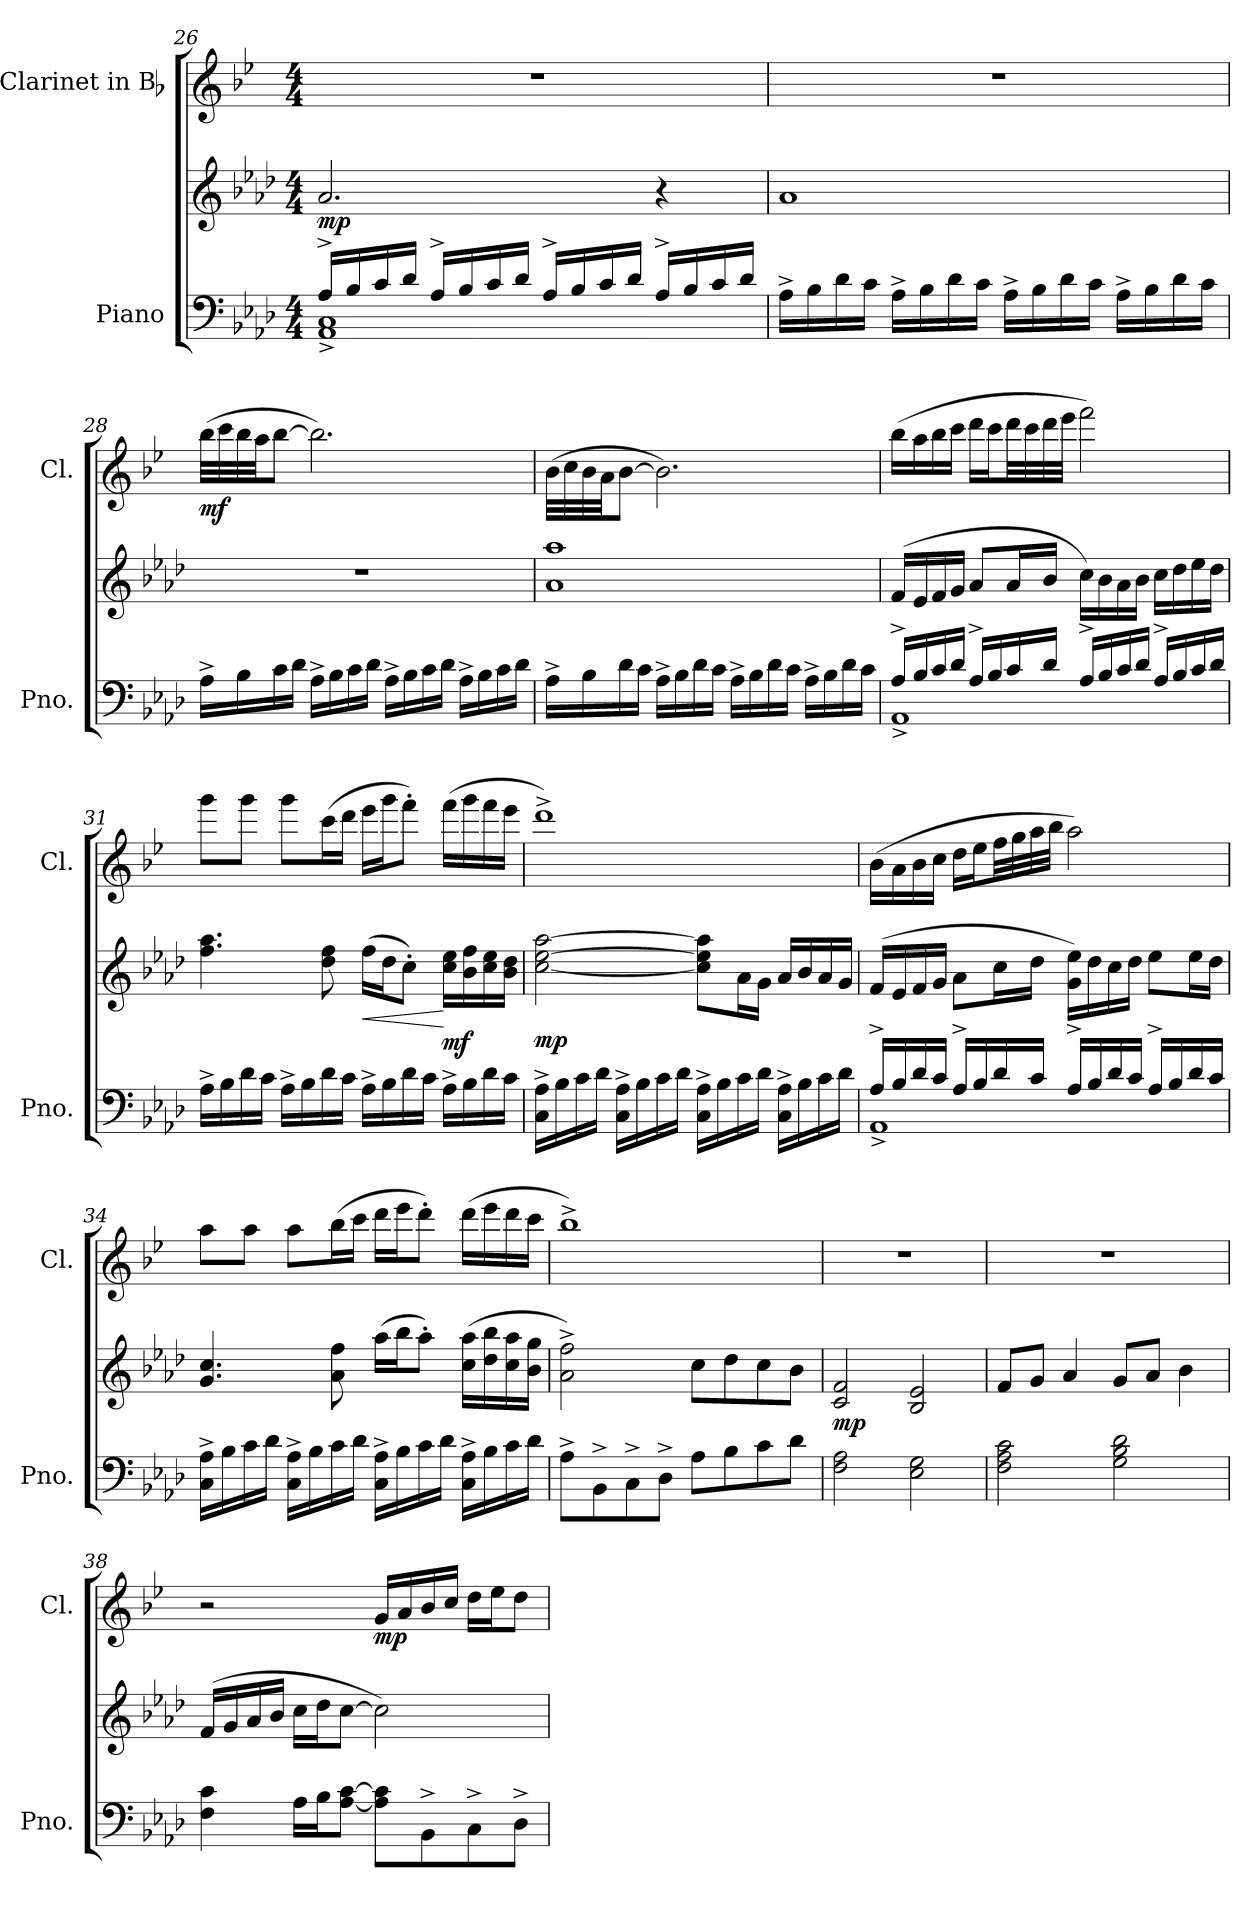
**kern	**kern	**dynam	**kern	**dynam
*part2	*part2	*part2	*part1	*part1
*staff3	*staff2	*staff2/3	*staff1	*staff1
*I"Piano	*	*	*I"Clarinet in Bb	*
*I'Pno.	*	*	*I'Cl.	*
!!LO:LB:g=z
*clefF4	*clefG2	*	*clefG2	*
*	*	*	*ITrd1c2	*
*k[b-e-a-d-]	*k[b-e-a-d-]	*	*k[b-e-a-d-]	*
*A-:	*A-:	*	*A-:	*
*M4/4	*M4/4	*	*M4/4	*
=26	=26	=26	=26	=26
*^	*	*	*	*
16A-^i/LL	1AA-i^ 1Ci^	2.a-i/	mp	1r	.
16B-i/	.	.	.	.	.
16ci/	.	.	.	.	.
16d-i/JJ	.	.	.	.	.
16A-^i/LL	.	.	.	.	.
16B-i/	.	.	.	.	.
16ci/	.	.	.	.	.
16d-i/JJ	.	.	.	.	.
16A-^i/LL	.	.	.	.	.
16B-i/	.	.	.	.	.
16ci/	.	.	.	.	.
16d-i/JJ	.	.	.	.	.
16A-^i/LL	.	4r	.	.	.
16B-i/	.	.	.	.	.
16ci/	.	.	.	.	.
16d-i/JJ	.	.	.	.	.
*v	*v	*	*	*	*
=27	=27	=27	=27	=27
16A-^i\LL	1a-i	.	1r	.
16B-i\	.	.	.	.
16d-i\	.	.	.	.
16ci\JJ	.	.	.	.
16A-^i\LL	.	.	.	.
16B-i\	.	.	.	.
16d-i\	.	.	.	.
16ci\JJ	.	.	.	.
16A-^i\LL	.	.	.	.
16B-i\	.	.	.	.
16d-i\	.	.	.	.
16ci\JJ	.	.	.	.
16A-^i\LL	.	.	.	.
16B-i\	.	.	.	.
16d-i\	.	.	.	.
16ci\JJ	.	.	.	.
!!LO:LB:g=z
=28	=28	=28	=28	=28
16A-^i\LL	1r	.	(32aa-i\LLL	mf
.	.	.	32bb-i\	.
16B-i\	.	.	32aa-i\	.
.	.	.	32ggi\JJ	.
16ci\	.	.	[>8aa-i\J	.
16d-i\JJ	.	.	.	.
16A-^i\LL	.	.	2.aa-i\])	.
16B-i\	.	.	.	.
16ci\	.	.	.	.
16d-i\JJ	.	.	.	.
16A-^i\LL	.	.	.	.
16B-i\	.	.	.	.
16ci\	.	.	.	.
16d-i\JJ	.	.	.	.
16A-^i\LL	.	.	.	.
16B-i\	.	.	.	.
16ci\	.	.	.	.
16d-i\JJ	.	.	.	.
=29	=29	=29	=29	=29
16A-^i\LL	1a-i 1aa-i	.	(32a-i\LLL	.
.	.	.	32b-i\	.
16B-i\	.	.	32a-i\	.
.	.	.	32gi\JJ	.
16d-i\	.	.	[>8a-i\J	.
16ci\JJ	.	.	.	.
16A-^i\LL	.	.	2.a-i\])	.
16B-i\	.	.	.	.
16d-i\	.	.	.	.
16ci\JJ	.	.	.	.
16A-^i\LL	.	.	.	.
16B-i\	.	.	.	.
16d-i\	.	.	.	.
16ci\JJ	.	.	.	.
16A-^i\LL	.	.	.	.
16B-i\	.	.	.	.
16d-i\	.	.	.	.
16ci\JJ	.	.	.	.
!!LO:PB:g=z
=30	=30	=30	=30	=30
*^	*	*	*	*
16A-^i/LL	1AA-^i	(16fi/LL	.	(16aa-i\LL	.
16B-i/	.	16e-i/	.	16ggi\	.
16ci/	.	16fi/	.	16aa-i\	.
16d-i/JJ	.	16gi/JJ	.	16bb-i\JJ	.
16A-^i/LL	.	8a-i/L	.	16ccci\LL	.
16B-i/	.	.	.	16bb-i\J	.
16ci/	.	16a-i/L	.	32ccci\LL	.
.	.	.	.	32bb-i\	.
16d-i/JJ	.	16b-i/JJ	.	32ccci\	.
.	.	.	.	32ddd-i\JJJ	.
16A-^i/LL	.	16cci\LL)	.	2eee-i\)	.
16B-i/	.	16b-i\	.	.	.
16ci/	.	16a-i\	.	.	.
16d-i/JJ	.	16b-i\JJ	.	.	.
16A-^i/LL	.	16cci\LL	.	.	.
16B-i/	.	16dd-i\	.	.	.
16ci/	.	16ee-i\	.	.	.
16d-i/JJ	.	16dd-i\JJ	.	.	.
*v	*v	*	*	*	*
=31	=31	=31	=31	=31
16A-^i\LL	4.ffi\ 4.aa-i	mp mp	8fffi\L	.
16B-i\	.	.	.	.
16d-i\	.	.	8fffi\J	.
16ci\JJ	.	.	.	.
16A-^i\LL	.	.	8fffi\L	.
16B-i\	.	.	.	.
16d-i\	8dd-i\ 8ffi	.	(16bb-i\L	.
16ci\JJ	.	.	16ccci\JJ	.
!	!	!LO:HP:b	!	!
16A-^i\LL	(16ffi\LL	<	16ddd-i\LL	.
16B-i\	16dd-i\J	.	16fffi\J	.
16d-i\	8cc'i\J)	.	8eee-'i\J)	.
16ci\JJ	.	.	.	.
16A-^i\LL	16cci\ 16ee-iLL	[ mf	(16eee-i\LL	.
16B-i\	16b-i\ 16ffi	.	16fffi\	.
16d-i\	16cci\ 16ee-i	.	16eee-i\	.
16ci\JJ	16b-i\ 16dd-iJJ	.	16ddd-i\JJ	.
!!LO:LB:g=z
=32	=32	=32	=32	=32
16Ci\^ 16A-i^LL	[<2cci\ [>2ee-i [>2aa-i	mp	1ccc^i)	.
16B-i\	.	.	.	.
16ci\	.	.	.	.
16d-i\JJ	.	.	.	.
16Ci\^ 16A-i^LL	.	.	.	.
16B-i\	.	.	.	.
16ci\	.	.	.	.
16d-i\JJ	.	.	.	.
16Ci\^ 16A-i^LL	8cci\] 8ee-i] 8aa-i]L	.	.	.
16B-i\	.	.	.	.
16ci\	16a-i\L	.	.	.
16d-i\JJ	16gi\JJ	.	.	.
16Ci\^ 16A-i^LL	16a-i/LL	.	.	.
16B-i\	16b-i/	.	.	.
16ci\	16a-i/	.	.	.
16d-i\JJ	16gi/JJ	.	.	.
=33	=33	=33	=33	=33
*^	*	*	*	*
16A-^i/LL	1AA-^i	(16fi/LL	.	(16a-i\LL	.
16B-i/	.	16e-i/	.	16gi\	.
16d-i/	.	16fi/	.	16a-i\	.
16ci/JJ	.	16gi/JJ	.	16b-i\JJ	.
16A-^i/LL	.	8a-i\L	.	16cci\LL	.
16B-i/	.	.	.	16dd-i\J	.
16d-i/	.	16cci\L	.	32ee-i\LL	.
.	.	.	.	32ffi\	.
16ci/JJ	.	16dd-i\JJ	.	32ggi\	.
.	.	.	.	32aa-i\JJJ	.
16A-^i/LL	.	16gi\ 16ee-iLL)	.	2ggi\)	.
16B-i/	.	16dd-i\	.	.	.
16d-i/	.	16cci\	.	.	.
16ci/JJ	.	16dd-i\JJ	.	.	.
16A-^i/LL	.	8ee-i\L	.	.	.
16B-i/	.	.	.	.	.
16d-i/	.	16ee-i\L	.	.	.
16ci/JJ	.	16dd-i\JJ	.	.	.
*v	*v	*	*	*	*
!!LO:LB:g=z
=34	=34	=34	=34	=34
16Ci\^ 16A-i^LL	4.gi/ 4.cci	.	8ggi\L	.
16B-i\	.	.	.	.
16ci\	.	.	8ggi\J	.
16d-i\JJ	.	.	.	.
16Ci\^ 16A-i^LL	.	.	8ggi\L	.
16B-i\	.	.	.	.
16ci\	8a-i\ 8ffi	.	(16aa-i\L	.
16d-i\JJ	.	.	16bb-i\JJ	.
16Ci\^ 16A-i^LL	(16aa-i\LL	.	16ccci\LL	.
16B-i\	16bb-i\J	.	16ddd-i\J	.
16ci\	8aa-'i\J)	.	8ccc'i\J)	.
16d-i\JJ	.	.	.	.
16Ci\^ 16A-i^LL	(16cci\ 16aa-iLL	.	(16ccci\LL	.
16B-i\	16dd-i\ 16bb-i	.	16ddd-i\	.
16ci\	16cci\ 16aa-i	.	16ccci\	.
16d-i\JJ	16b-i\ 16ggiJJ	.	16bb-i\JJ	.
=35	=35	=35	=35	=35
8A-^i\L	2a-i\^ 2ffi^)	.	1aa-^i)	.
8BB-^i\	.	.	.	.
8C^i\	.	.	.	.
8D-^i\J	.	.	.	.
8A-i\L	8cci\L	.	.	.
8B-i\	8dd-i\	.	.	.
8ci\	8cci\	.	.	.
8d-i\J	8b-i\J	.	.	.
=36	=36	=36	=36	=36
2Fi\ 2A-i	2ci/ 2fi	mp	1r	.
2E-i\ 2Gi	2B-i/ 2e-i	.	.	.
=37	=37	=37	=37	=37
2Fi\ 2A-i 2ci	8fi/L	.	1r	.
.	8gi/J	.	.	.
.	4a-i/	.	.	.
2Gi\ 2B-i 2d-i	8gi/L	.	.	.
.	8a-i/J	.	.	.
.	4b-i\	.	.	.
!!LO:PB:g=z
=38	=38	=38	=38	=38
4Fi\ 4ci	(16fi/LL	.	2r	.
.	16gi/	.	.	.
.	16a-i/	.	.	.
.	16b-i/JJ	.	.	.
16A-i\LL	16cci\LL	.	.	.
16B-i\J	16dd-i\J	.	.	.
[<8A-i\ [>8ciJ	[>8cci\J	.	.	.
8A-i\] 8ci]L	2cci\])	.	16fi/LL	mp
.	.	.	16gi/	.
8BB-^i\	.	.	16a-i/	.
.	.	.	16b-i/JJ	.
8C^i\	.	.	16cci\LL	.
.	.	.	16dd-i\J	.
8D-^i\J	.	.	8cci\J	.
=	=	=	=	=
*-	*-	*-	*-	*-
